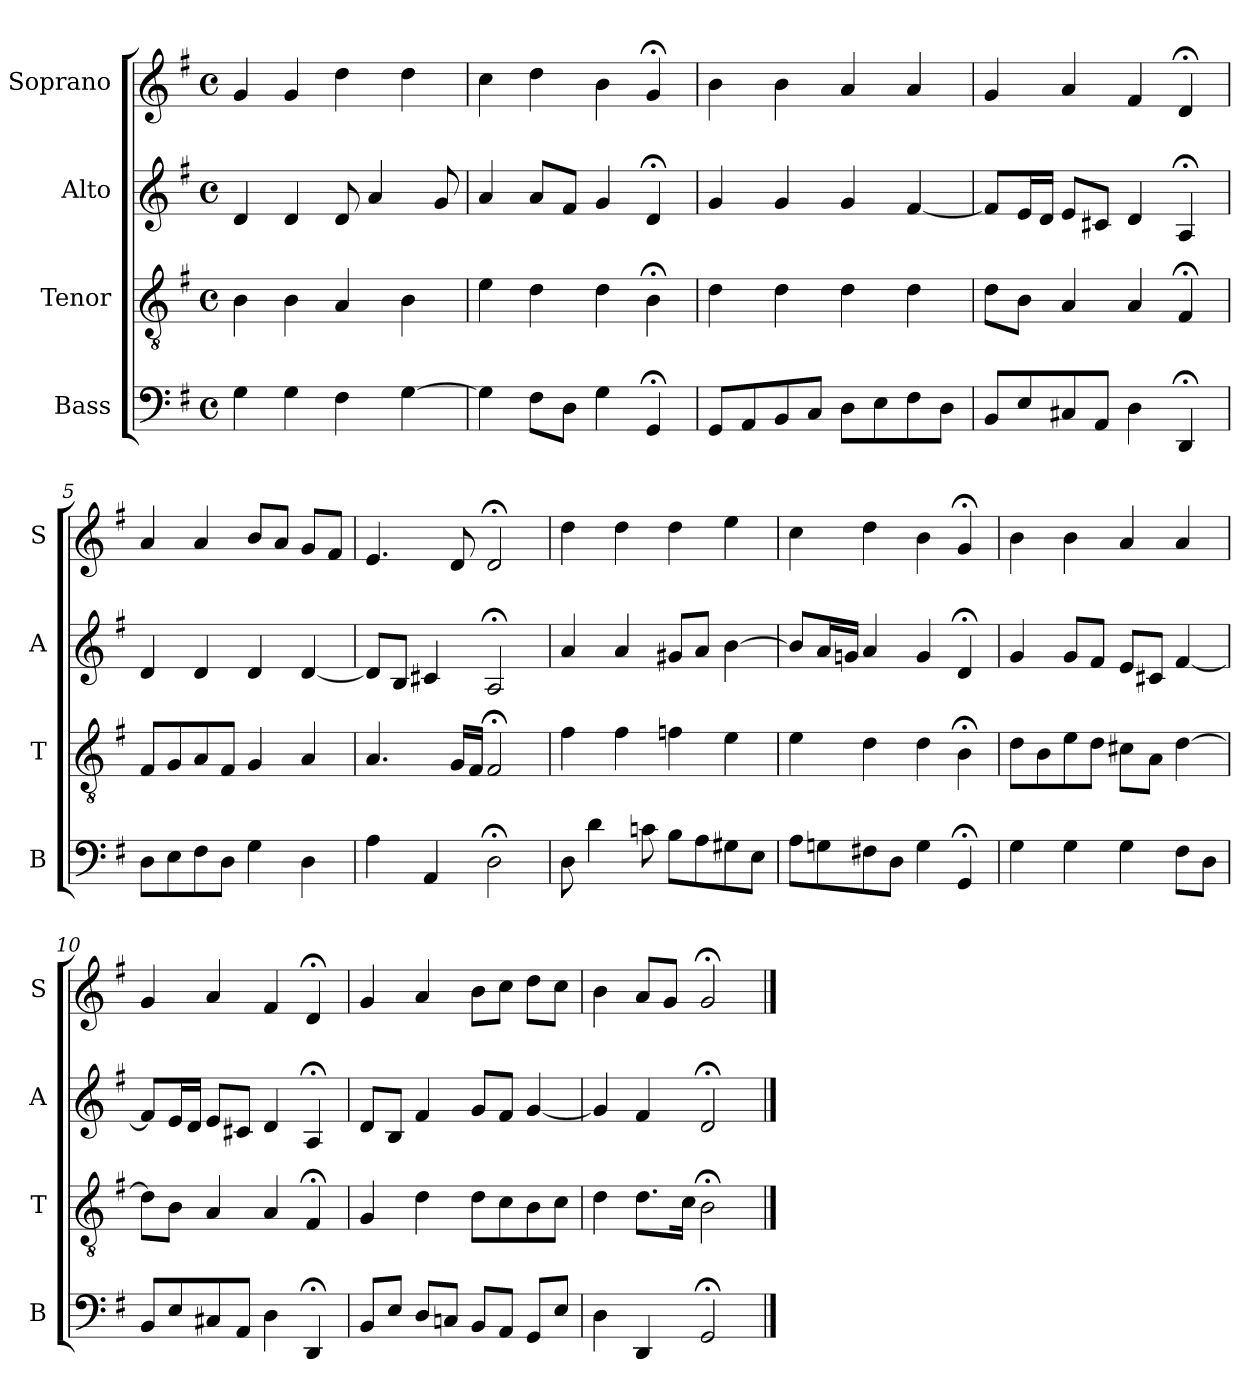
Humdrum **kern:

**kern	**kern	**kern	**kern
*part4	*part3	*part2	*part1
*staff4	*staff3	*staff2	*staff1
*I"Bass	*I"Tenor	*I"Alto	*I"Soprano
*I'B	*I'T	*I'A	*I'S
*clefF4	*clefGv2	*clefG2	*clefG2
*k[f#]	*k[f#]	*k[f#]	*k[f#]
*G:	*G:	*G:	*G:
*M4/4	*M4/4	*M4/4	*M4/4
*met(c)	*met(c)	*met(c)	*met(c)
*MM100	*MM100	*MM100	*MM100
=1	=1	=1	=1
4G	4B	4d	4g
4G	4B	4d	4g
4F#	4A	8d	4dd
.	.	4a	.
[4G	4B	.	4dd
.	.	8g	.
=2	=2	=2	=2
4G]	4e	4a	4cc
8F#L	4d	8aL	4dd
8DJ	.	8f#J	.
4G	4d	4g	4b
4GG;<	4B;<	4d;<	4g;<
=3	=3	=3	=3
8GGL	4d	4g	4b
8AA	.	.	.
8BB	4d	4g	4b
8CJ	.	.	.
8DL	4d	4g	4a
8E	.	.	.
8F#	4d	[4f#	4a
8DJ	.	.	.
=4	=4	=4	=4
8BBL	8dL	8f#L]	4g
8E	8BJ	16eL	.
.	.	16dJJ	.
8C#X	4A	8eL	4a
8AAJ	.	8c#XJ	.
4D	4A	4d	4f#
4DD;<	4F#;<	4A;<	4d;<
=5	=5	=5	=5
8DL	8F#L	4d	4a
8E	8G	.	.
8F#	8A	4d	4a
8DJ	8F#J	.	.
4G	4G	4d	8bL
.	.	.	8aJ
4D	4A	[4d	8gL
.	.	.	8f#J
=6	=6	=6	=6
4A	4.A	8dL]	4.e
.	.	8BJ	.
4AA	.	4c#X	.
.	16GLL	.	8d
.	16F#JJ	.	.
2D;<	2F#;<	2A;<	2d;<
=7	=7	=7	=7
8D	4f#	4a	4dd
4d	.	.	.
.	4f#	4a	4dd
8cn	.	.	.
8BL	4fn	8g#XL	4dd
8A	.	8aJ	.
8G#X	4e	[4b	4ee
8EJ	.	.	.
=8	=8	=8	=8
8AL	4e	8bL]	4cc
8Gn	.	16aL	.
.	.	16gnJJ	.
8F#X	4d	4a	4dd
8DJ	.	.	.
4G	4d	4g	4b
4GG;<	4B;<	4d;<	4g;<
=9	=9	=9	=9
4G	8dL	4g	4b
.	8B	.	.
4G	8e	8gL	4b
.	8dJ	8f#J	.
4G	8c#XL	8eL	4a
.	8AJ	8c#XJ	.
8F#L	[4d	[4f#	4a
8DJ	.	.	.
=10	=10	=10	=10
8BBL	8dL]	8f#L]	4g
8E	8BJ	16eL	.
.	.	16dJJ	.
8C#X	4A	8eL	4a
8AAJ	.	8c#XJ	.
4D	4A	4d	4f#
4DD;<	4F#;<	4A;<	4d;<
=11	=11	=11	=11
8BBL	4G	8dL	4g
8EJ	.	8BJ	.
8DL	4d	4f#	4a
8CnJ	.	.	.
8BBL	8dL	8gL	8bL
8AAJ	8c	8f#J	8ccJ
8GGL	8B	[4g	8ddL
8EJ	8cJ	.	8ccJ
=12	=12	=12	=12
4Di	4di	4gi]	4bi
4DD	8.dL	4f#	8aL
.	.	.	8gJ
.	16cJk	.	.
2GG;<	2B;<	2d;<	2g;<
==	==	==	==
*-	*-	*-	*-
